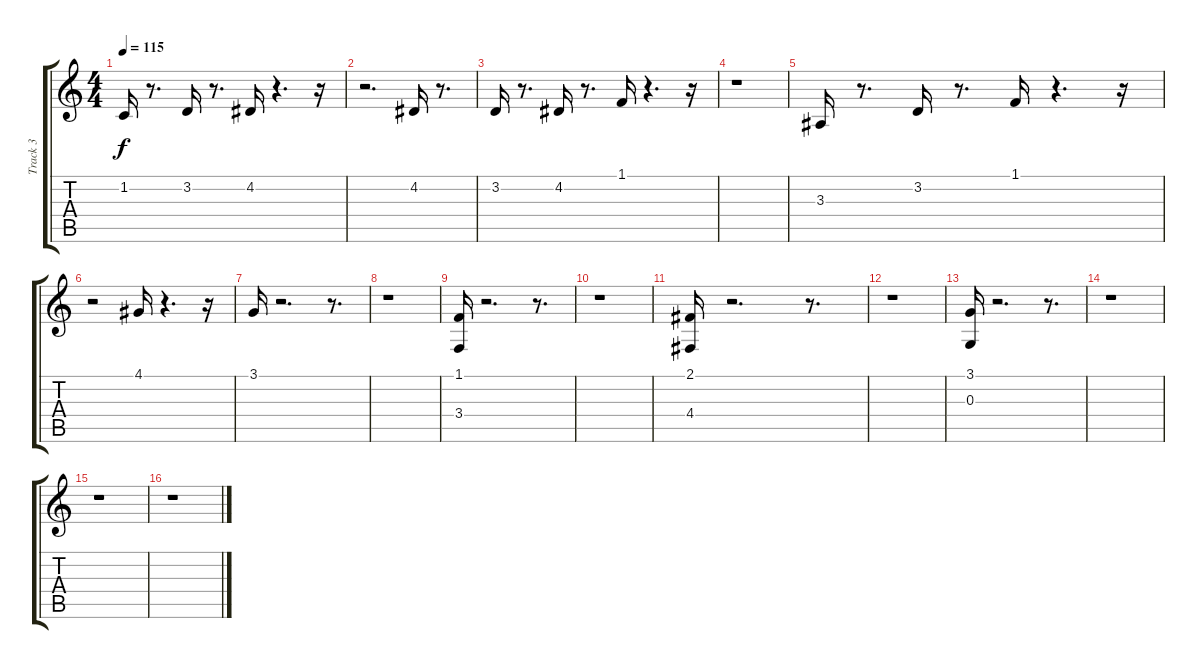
\track ("Track 3" "Track 3") {instrument tubularbells}
\staff {score tabs}
\tuning (E4 B3 G3 D3 A2 E2) {hide}
\ts (4 4)
\tempo 115
\clef g2
\ks c
1.2.16{dy f} r.8{d} 3.2.16 r.8{d} 4.2.16 r.4{d} r.16 |
r.2{d} 4.2.16 r.8{d} |
3.2.16 r.8{d} 4.2.16 r.8{d} 1.1.16 r.4{d} r.16 |
r.1 |
3.3.16 r.8{d} 3.2.16 r.8{d} 1.1.16 r.4{d} r.16 |
r.2 4.1.16 r.4{d} r.16 |
3.1.16 r.2{d} r.8{d} |
r.1 |
(1.1 3.4).16 r.2{d} r.8{d} |
r.1 |
(2.1 4.4).16 r.2{d} r.8{d} |
r.1 |
(3.1 0.3).16 r.2{d} r.8{d} |
r.1 |
r.1 |
r.1
